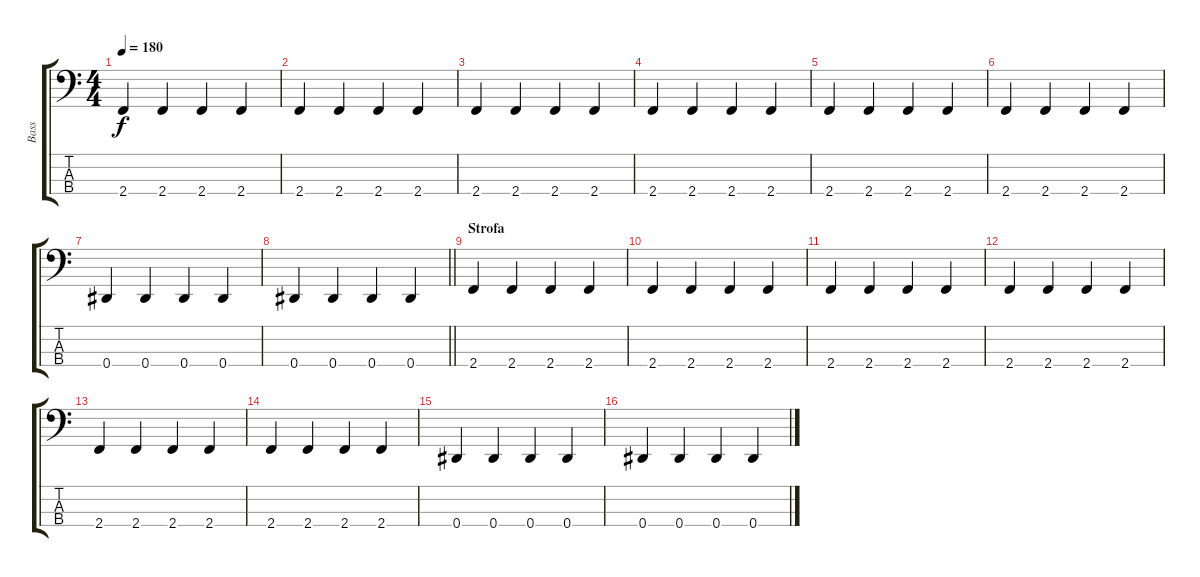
\track ("Bass" "Bass") {instrument electricbassfinger}
\staff {score tabs}
\tuning (Gb2 Db2 Ab1 Eb1) {hide}
\ts (4 4)
\tempo 180
\clef f4
\ks c
2.4.4{dy f} 2.4.4 2.4.4 2.4.4 |
2.4.4 2.4.4 2.4.4 2.4.4 |
2.4.4 2.4.4 2.4.4 2.4.4 |
2.4.4 2.4.4 2.4.4 2.4.4 |
2.4.4 2.4.4 2.4.4 2.4.4 |
2.4.4 2.4.4 2.4.4 2.4.4 |
0.4.4 0.4.4 0.4.4 0.4.4 |
\barLineRight lightlight
0.4.4 0.4.4 0.4.4 0.4.4 |
\section ("" "Strofa")
2.4.4 2.4.4 2.4.4 2.4.4 |
2.4.4 2.4.4 2.4.4 2.4.4 |
2.4.4 2.4.4 2.4.4 2.4.4 |
2.4.4 2.4.4 2.4.4 2.4.4 |
2.4.4 2.4.4 2.4.4 2.4.4 |
2.4.4 2.4.4 2.4.4 2.4.4 |
0.4.4 0.4.4 0.4.4 0.4.4 |
0.4.4 0.4.4 0.4.4 0.4.4
